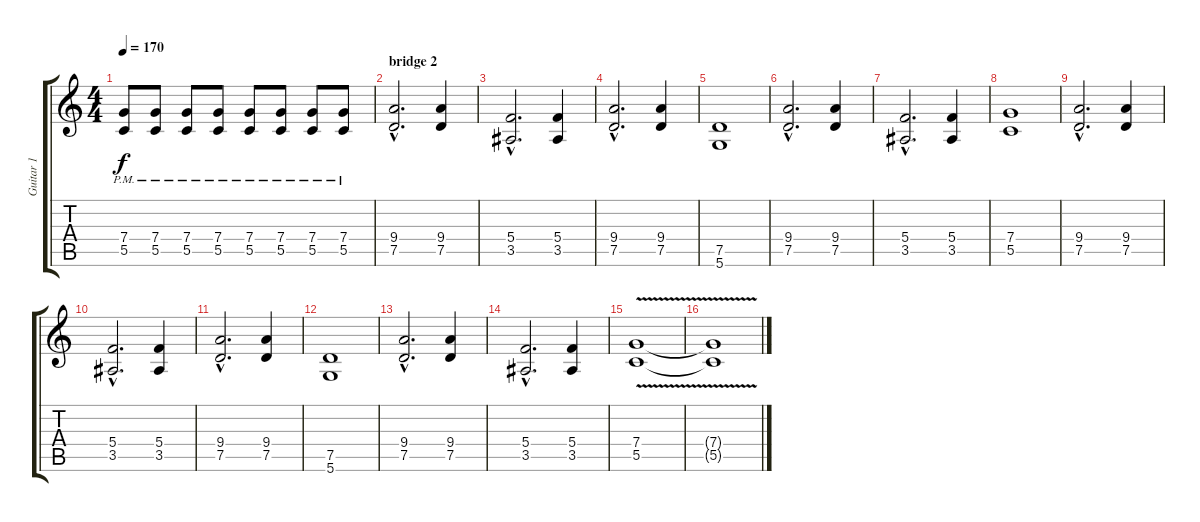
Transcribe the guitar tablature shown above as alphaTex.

\track ("Guitar 1" "Guitar 1") {instrument distortionguitar}
\staff {score tabs}
\tuning (D4 A3 F3 C3 G2 D2) {hide}
\ts (4 4)
\tempo 170
\clef g2
\ks c
(7.4{pm} 5.5{pm}).8{dy f} (7.4{pm} 5.5{pm}).8 (7.4{pm} 5.5{pm}).8 (7.4{pm} 5.5{pm}).8 (7.4{pm} 5.5{pm}).8 (7.4{pm} 5.5{pm}).8 (7.4{pm} 5.5{pm}).8 (7.4{pm} 5.5{pm}).8 |
\section ("" "bridge 2")
(9.4{hac} 7.5{hac}).2{d} (9.4 7.5).4 |
(5.4{hac} 3.5{hac}).2{d} (5.4 3.5).4 |
(9.4{hac} 7.5{hac}).2{d} (9.4 7.5).4 |
(7.5 5.6).1 |
(9.4{hac} 7.5{hac}).2{d} (9.4 7.5).4 |
(5.4{hac} 3.5{hac}).2{d} (5.4 3.5).4 |
(7.4 5.5).1 |
(9.4{hac} 7.5{hac}).2{d} (9.4 7.5).4 |
(5.4{hac} 3.5{hac}).2{d} (5.4 3.5).4 |
(9.4{hac} 7.5{hac}).2{d} (9.4 7.5).4 |
(7.5 5.6).1 |
(9.4{hac} 7.5{hac}).2{d} (9.4 7.5).4 |
(5.4{hac} 3.5{hac}).2{d} (5.4 3.5).4 |
(7.4{v} 5.5).1 |
(7.4{t} 5.5{t}).1
